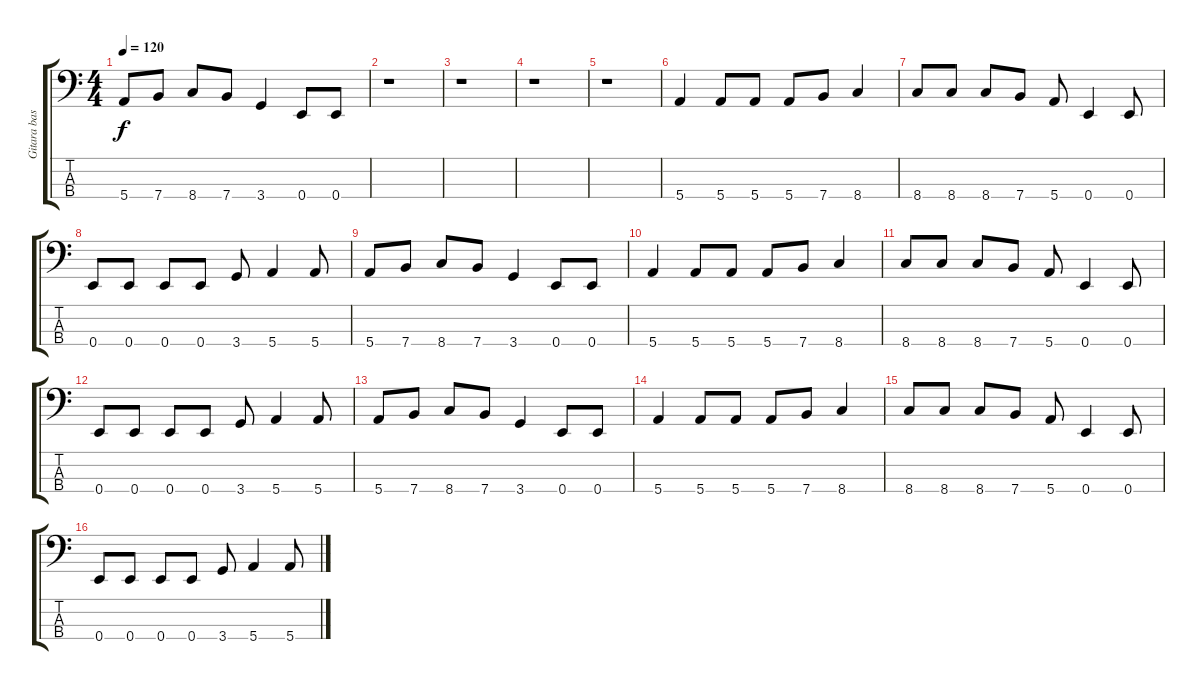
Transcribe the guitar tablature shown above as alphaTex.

\track ("Gitara basowa" "Gitara bas") {instrument electricbassfinger}
\staff {score tabs}
\tuning (G2 D2 A1 E1) {hide}
\ts (4 4)
\tempo 120
\clef f4
\ks c
5.4.8{dy f} 7.4.8 8.4.8 7.4.8 3.4.4 0.4.8 0.4.8 |
r.1 |
r.1 |
r.1 |
r.1 |
5.4.4 5.4.8 5.4.8 5.4.8 7.4.8 8.4.4 |
8.4.8 8.4.8 8.4.8 7.4.8 5.4.8 0.4.4 0.4.8 |
0.4.8 0.4.8 0.4.8 0.4.8 3.4.8 5.4.4 5.4.8 |
5.4.8 7.4.8 8.4.8 7.4.8 3.4.4 0.4.8 0.4.8 |
5.4.4 5.4.8 5.4.8 5.4.8 7.4.8 8.4.4 |
8.4.8 8.4.8 8.4.8 7.4.8 5.4.8 0.4.4 0.4.8 |
0.4.8 0.4.8 0.4.8 0.4.8 3.4.8 5.4.4 5.4.8 |
5.4.8 7.4.8 8.4.8 7.4.8 3.4.4 0.4.8 0.4.8 |
5.4.4 5.4.8 5.4.8 5.4.8 7.4.8 8.4.4 |
8.4.8 8.4.8 8.4.8 7.4.8 5.4.8 0.4.4 0.4.8 |
0.4.8 0.4.8 0.4.8 0.4.8 3.4.8 5.4.4 5.4.8
